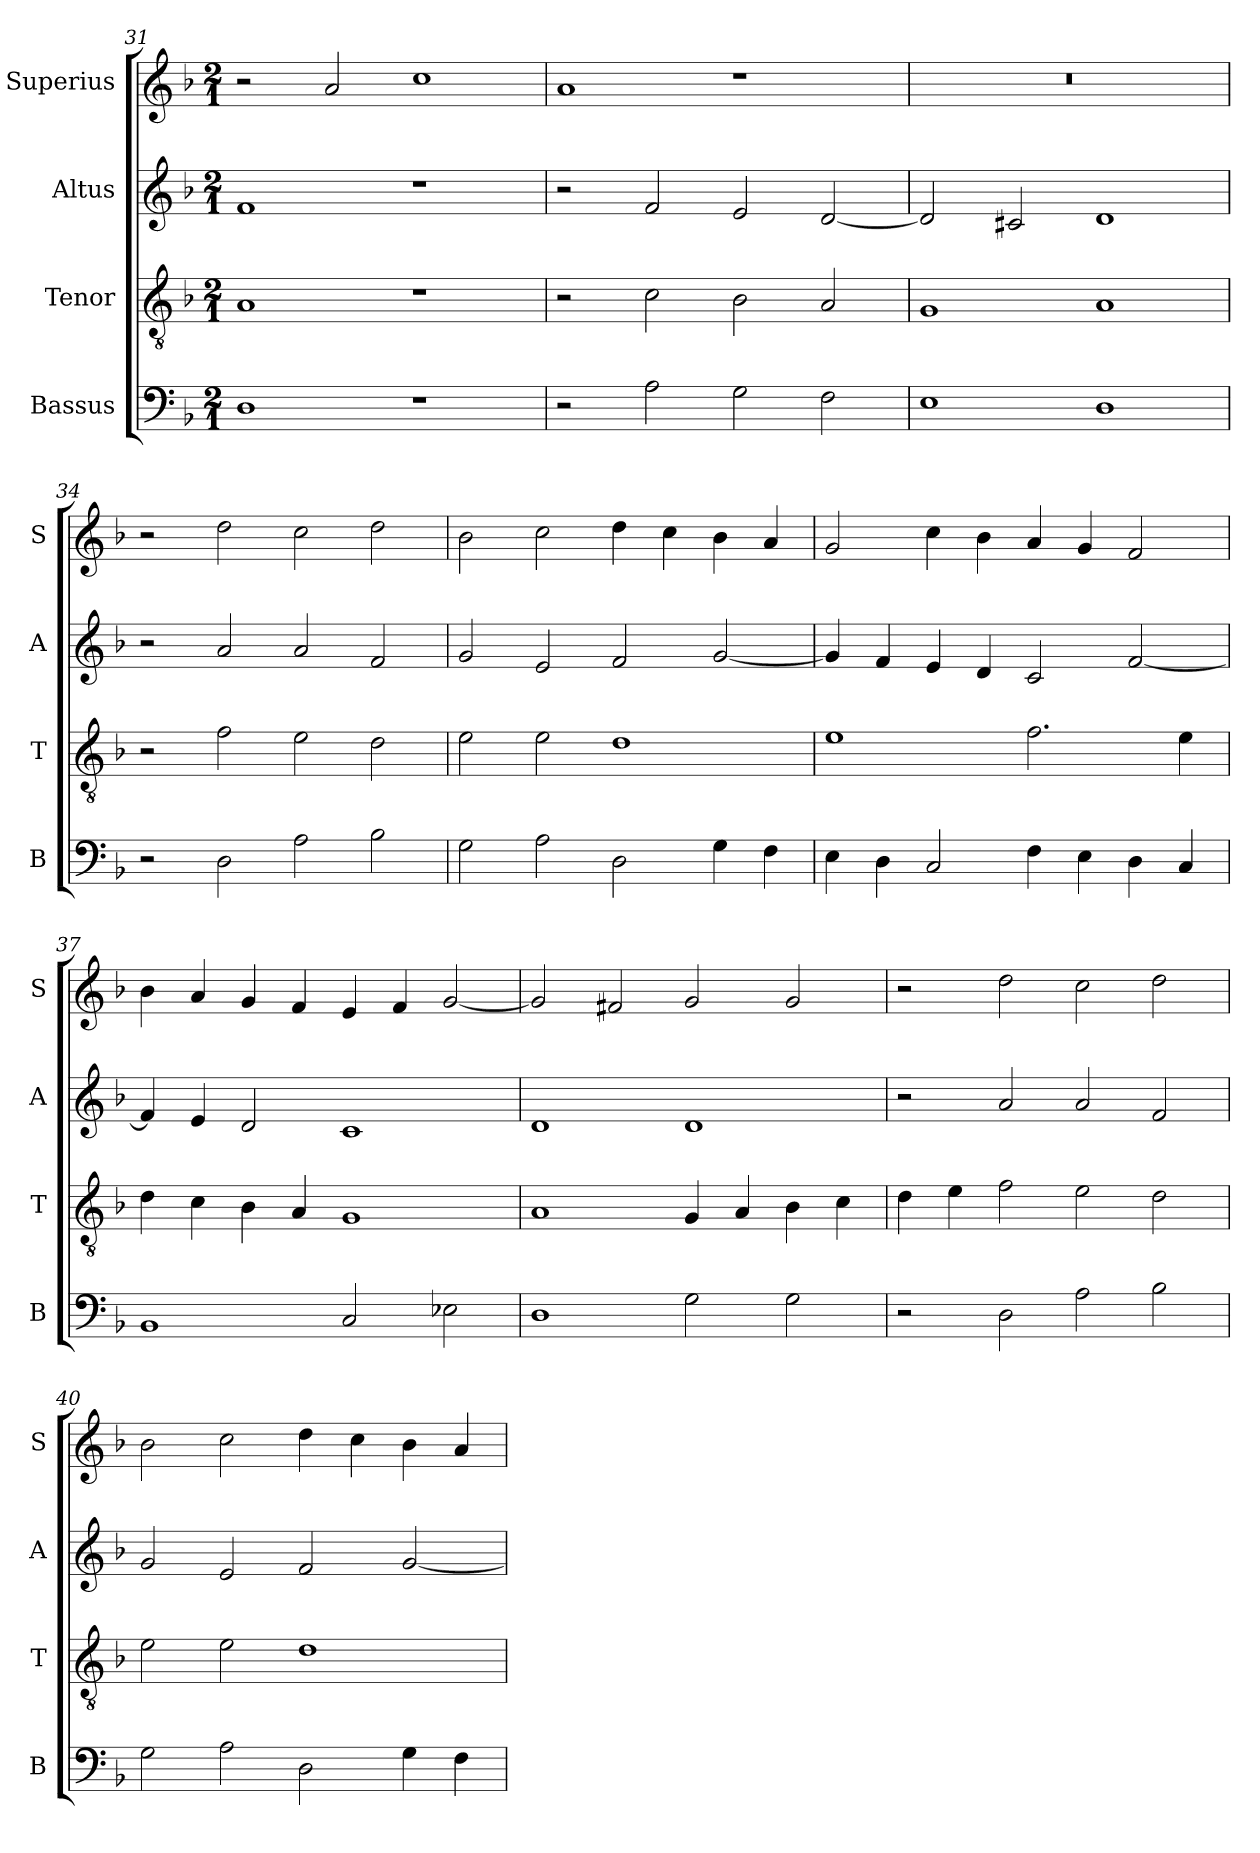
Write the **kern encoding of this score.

**kern	**kern	**kern	**kern
*part4	*part3	*part2	*part1
*staff4	*staff3	*staff2	*staff1
*I"Bassus	*I"Tenor	*I"Altus	*I"Superius
*I'B	*I'T	*I'A	*I'S
*clefF4	*clefGv2	*clefG2	*clefG2
*k[b-]	*k[b-]	*k[b-]	*k[b-]
*F:	*F:	*F:	*F:
*M2/1	*M2/1	*M2/1	*M2/1
=31	=31	=31	=31
1D	1A	1f	2r
.	.	.	2a
1r	1r	1r	1cc
=32	=32	=32	=32
2r	2r	2r	1a
2A	2c	2f	.
2G	2B-	2e	1r
2F	2A	[2d	.
=33	=33	=33	=33
1E	1G	2d]	0r
.	.	2c#X	.
1D	1A	1d	.
=34	=34	=34	=34
2r	2r	2r	2r
2D	2f	2a	2dd
2A	2e	2a	2cc
2B-	2d	2f	2dd
=35	=35	=35	=35
2G	2e	2g	2b-
2A	2e	2e	2cc
2D	1d	2f	4dd
.	.	.	4cc
4G	.	[2g	4b-
4F	.	.	4a
=36	=36	=36	=36
4E	1e	4g]	2g
4D	.	4f	.
2C	.	4e	4cc
.	.	4d	4b-
4F	2.f	2c	4a
4E	.	.	4g
4D	.	[2f	2f
4C	4e	.	.
=37	=37	=37	=37
1BB-	4d	4f]	4b-
.	4c	4e	4a
.	4B-	2d	4g
.	4A	.	4f
2C	1G	1c	4e
.	.	.	4f
2E-X	.	.	[2g
=38	=38	=38	=38
1D	1A	1d	2g]
.	.	.	2f#X
2G	4G	1d	2g
.	4A	.	.
2G	4B-	.	2g
.	4c	.	.
=39	=39	=39	=39
2r	4d	2r	2r
.	4e	.	.
2D	2f	2a	2dd
2A	2e	2a	2cc
2B-	2d	2f	2dd
=40	=40	=40	=40
2G	2e	2g	2b-
2A	2e	2e	2cc
2D	1d	2f	4dd
.	.	.	4cc
4G	.	[2g	4b-
4F	.	.	4a
=	=	=	=
*-	*-	*-	*-
